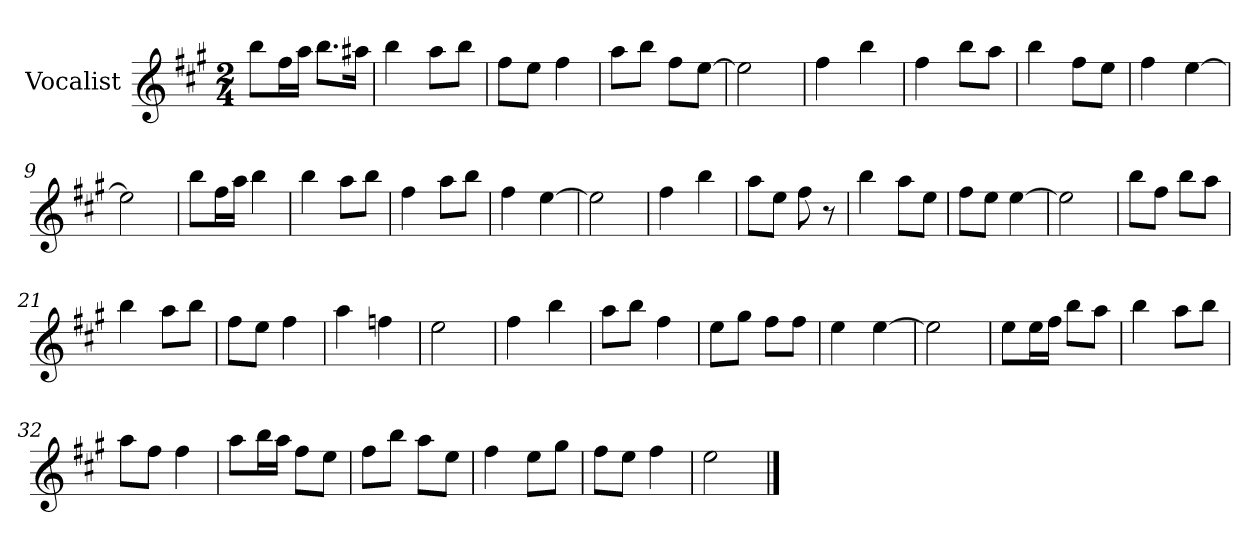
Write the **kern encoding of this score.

**kern
*part1
*staff1
*I"Vocalist
*k[f#c#g#]
*A:
*M2/4
=
8bbL
16ff#L
16aaJJ
8.bbL
16aa#XJk
=1
4bb
8aaL
8bbJ
=2
8ff#L
8eeJ
4ff#
=3
8aaL
8bbJ
8ff#L
[8eeJ
=4
2ee]
=5
4ff#
4bb
=6
4ff#
8bbL
8aaJ
=7
4bb
8ff#L
8eeJ
=8
4ff#
[4ee
=9
2ee]
=10
8bbL
16ff#L
16aaJJ
4bb
=11
4bb
8aaL
8bbJ
=12
4ff#
8aaL
8bbJ
=13
4ff#
[4ee
=14
2ee]
=15
4ff#
4bb
=16
8aaL
8eeJ
8ff#
8r
=17
4bb
8aaL
8eeJ
=18
8ff#L
8eeJ
[4ee
=19
2ee]
=20
8bbL
8ff#J
8bbL
8aaJ
=21
4bb
8aaL
8bbJ
=22
8ff#L
8eeJ
4ff#
=23
4aa
4ffn
=24
2ee
=25
4ff#
4bb
=26
8aaL
8bbJ
4ff#
=27
8eeL
8gg#J
8ff#L
8ff#J
=28
4ee
[4ee
=29
2ee]
=30
8eeL
16eeL
16ff#JJ
8bbL
8aaJ
=31
4bb
8aaL
8bbJ
=32
8aaL
8ff#J
4ff#
=33
8aaL
16bbL
16aaJJ
8ff#L
8eeJ
=34
8ff#L
8bbJ
8aaL
8eeJ
=35
4ff#
8eeL
8gg#J
=36
8ff#L
8eeJ
4ff#
=37
2ee
==
*-
